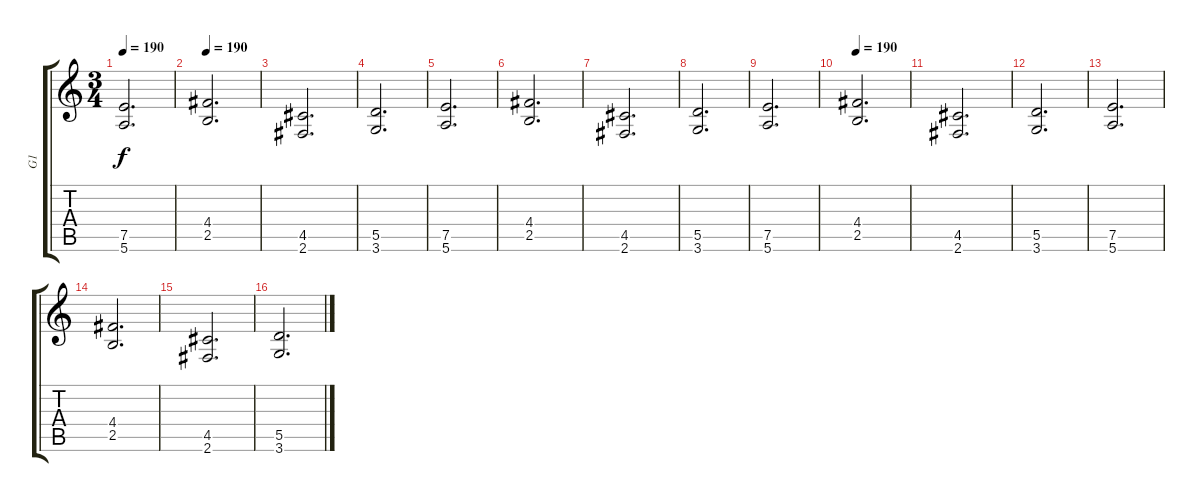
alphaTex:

\track ("G1" "G1") {instrument distortionguitar}
\staff {score tabs}
\tuning (E4 B3 G3 D3 A2 E2) {hide}
\ts (3 4)
\tempo 190
\clef g2
\ks c
(7.5 5.6).2{d dy f} |
\tempo 190
(4.4 2.5).2{d} |
(4.5 2.6).2{d} |
(5.5 3.6).2{d} |
(7.5 5.6).2{d} |
(4.4 2.5).2{d} |
(4.5 2.6).2{d} |
(5.5 3.6).2{d} |
(7.5 5.6).2{d} |
\tempo 190
(4.4 2.5).2{d} |
(4.5 2.6).2{d} |
(5.5 3.6).2{d} |
(7.5 5.6).2{d} |
(4.4 2.5).2{d} |
(4.5 2.6).2{d} |
(5.5 3.6).2{d}
